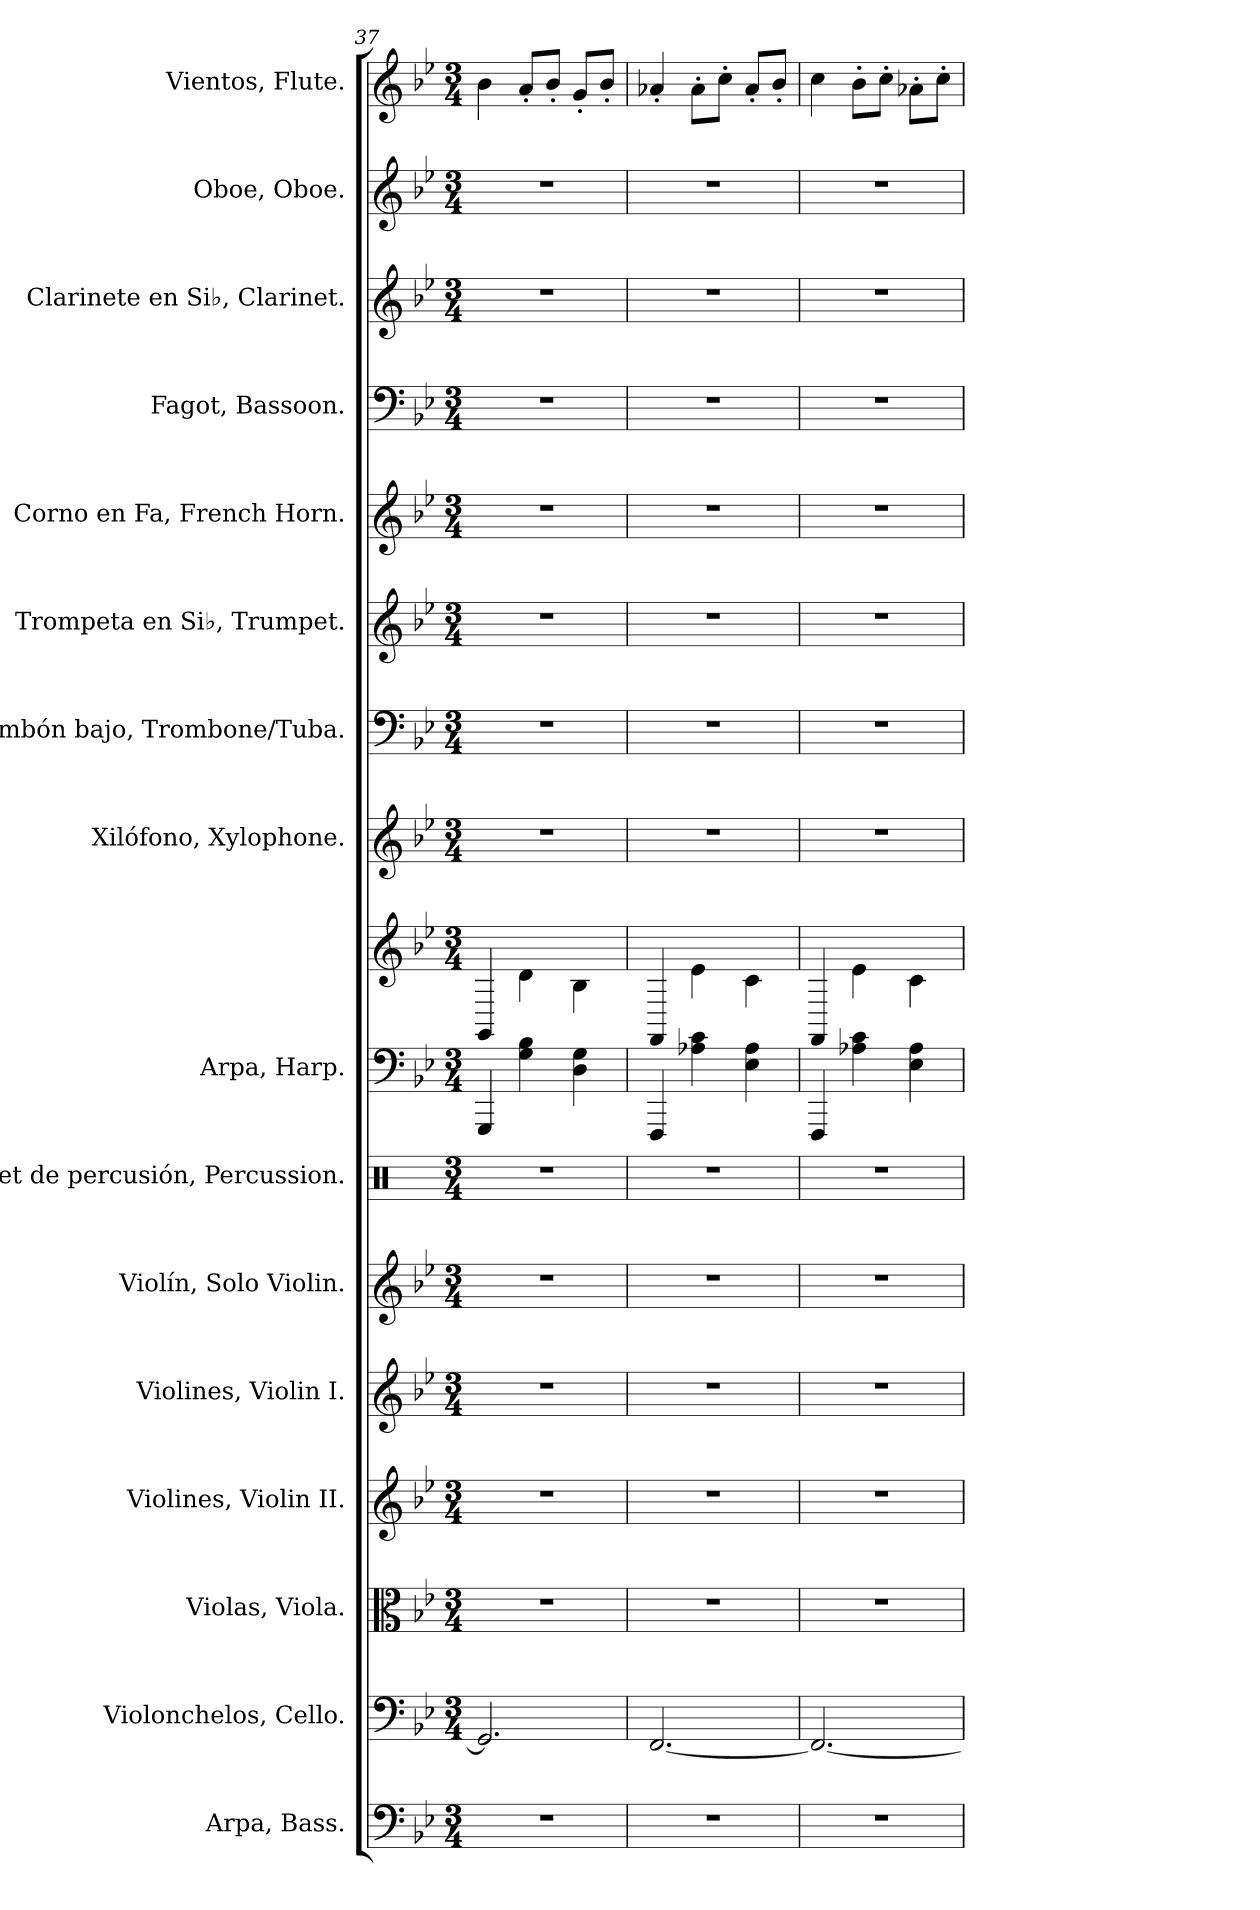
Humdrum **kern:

**kern	**kern	**kern	**kern	**kern	**kern	**kern	**kern	**kern	**kern	**kern	**kern	**kern	**kern	**kern	**kern	**kern
*part16	*part15	*part14	*part13	*part12	*part11	*part10	*part9	*part9	*part8	*part7	*part6	*part5	*part4	*part3	*part2	*part1
*staff17	*staff16	*staff15	*staff14	*staff13	*staff12	*staff11	*staff10	*staff9	*staff8	*staff7	*staff6	*staff5	*staff4	*staff3	*staff2	*staff1
*I"Arpa, Bass.	*I"Violonchelos, Cello.	*I"Violas, Viola.	*I"Violines, Violin II.	*I"Violines, Violin I.	*I"Violín, Solo Violin.	*I"Set de percusión, Percussion.	*I"Arpa, Harp.	*	*I"Xilófono, Xylophone.	*I"Trombón bajo, Trombone/Tuba.	*I"Trompeta en Si♭, Trumpet.	*I"Corno en Fa, French Horn.	*I"Fagot, Bassoon.	*I"Clarinete en Si♭, Clarinet.	*I"Oboe, Oboe.	*I"Vientos, Flute.
*I'Arp.	*I'Vcs.	*I'Vlas.	*I'Vlns.	*I'Vlns.	*I'Vln.	*	*I'Arp.	*	*I'Xil.	*I'Tbn. B.	*I'Tpt. Si♭	*I'Cor. Fa	*I'Fag.	*I'Cl. Si♭	*I'Ob.	*I'Vi.
*clefF4	*clefF4	*clefC3	*clefG2	*clefG2	*clefG2	*clefX	*clefF4	*clefG2	*clefG2	*clefF4	*clefG2	*clefG2	*clefF4	*clefG2	*clefG2	*clefG2
*	*	*	*	*	*	*	*	*	*ITrd-7c-12	*	*ITrd1c2	*ITrd4c7	*	*ITrd1c2	*	*
*k[b-e-]	*k[b-e-]	*k[b-e-]	*k[b-e-]	*k[b-e-]	*k[b-e-]	*k[]	*k[b-e-]	*k[b-e-]	*k[b-e-]	*k[b-e-]	*k[b-e-a-d-]	*k[b-e-a-]	*k[b-e-]	*k[b-e-a-d-]	*k[b-e-]	*k[b-e-]
*M3/4	*M3/4	*M3/4	*M3/4	*M3/4	*M3/4	*M3/4	*M3/4	*M3/4	*M3/4	*M3/4	*M3/4	*M3/4	*M3/4	*M3/4	*M3/4	*M3/4
=37	=37	=37	=37	=37	=37	=37	=37	=37	=37	=37	=37	=37	=37	=37	=37	=37
2.r	2.GG/]	2.r	2.r	2.r	2.r	2.r	4GGG/	4GG/	2.r	2.r	2.r	2.r	2.r	2.r	2.r	4b-\
.	.	.	.	.	.	.	4G\ 4B-\	4d\	.	.	.	.	.	.	.	8a'/L
.	.	.	.	.	.	.	.	.	.	.	.	.	.	.	.	8b-'/J
.	.	.	.	.	.	.	4D\ 4G\	4B-\	.	.	.	.	.	.	.	8g'/L
.	.	.	.	.	.	.	.	.	.	.	.	.	.	.	.	8b-'/J
=38	=38	=38	=38	=38	=38	=38	=38	=38	=38	=38	=38	=38	=38	=38	=38	=38
2.r	[2.FF/	2.r	2.r	2.r	2.r	2.r	4FFF/	4FF/	2.r	2.r	2.r	2.r	2.r	2.r	2.r	4a-X'/
.	.	.	.	.	.	.	4A-X\ 4c\	4e-\	.	.	.	.	.	.	.	8a-'\L
.	.	.	.	.	.	.	.	.	.	.	.	.	.	.	.	8cc'\J
.	.	.	.	.	.	.	4E-\ 4A-\	4c\	.	.	.	.	.	.	.	8a-'/L
.	.	.	.	.	.	.	.	.	.	.	.	.	.	.	.	8b-'/J
=39	=39	=39	=39	=39	=39	=39	=39	=39	=39	=39	=39	=39	=39	=39	=39	=39
2.r	2.FF/_	2.r	2.r	2.r	2.r	2.r	4FFF/	4FF/	2.r	2.r	2.r	2.r	2.r	2.r	2.r	4cc\
.	.	.	.	.	.	.	4A-X\ 4c\	4e-\	.	.	.	.	.	.	.	8b-'\L
.	.	.	.	.	.	.	.	.	.	.	.	.	.	.	.	8cc'\J
.	.	.	.	.	.	.	4E-\ 4A-\	4c\	.	.	.	.	.	.	.	8a-X'\L
.	.	.	.	.	.	.	.	.	.	.	.	.	.	.	.	8cc'\J
=	=	=	=	=	=	=	=	=	=	=	=	=	=	=	=	=
*-	*-	*-	*-	*-	*-	*-	*-	*-	*-	*-	*-	*-	*-	*-	*-	*-
